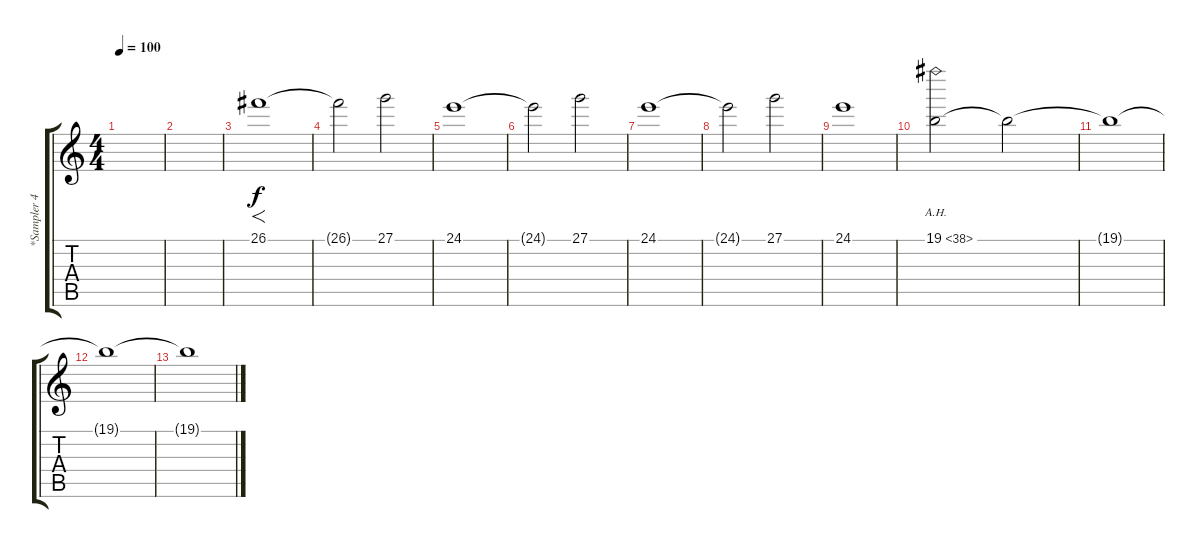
\track ("*Sampler 4 - Strings" "*Sampler 4") {instrument stringensemble2}
\staff {score tabs}
\tuning (E4 B3 G3 D3 A2 E2) {hide}
\ts (4 4)
\tempo 100
\clef g2
\ks c
|
|
26.1.1{f volume 10} |
26.1{t}.2 27.1.2{volume 10} |
24.1.1 |
24.1{t}.2 27.1.2 |
24.1.1 |
24.1{t}.2 27.1.2 |
24.1.1 |
19.1{ah 19}.2 19.1{t}.2 |
19.1{t}.1{volume 0} |
19.1{t}.1 |
19.1{t}.1
